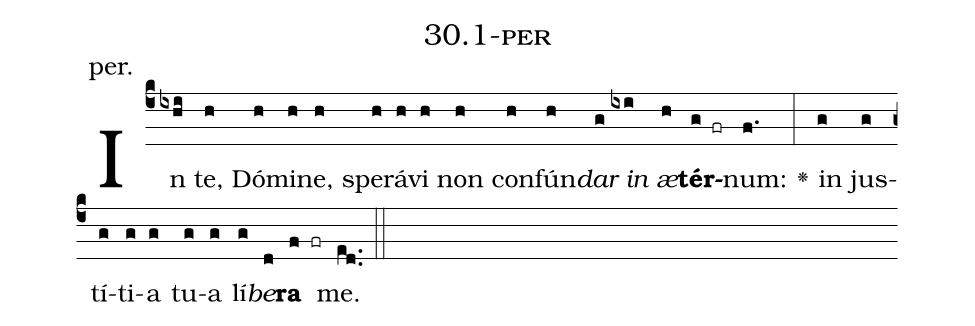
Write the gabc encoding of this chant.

name: 30.1-per;
annotation: per.;
%%
(c4)In(ixhi) te,(h) Dó(h)mi(h)ne,(h) spe(h)rá(h)vi(h) non(h) con(h)fún(h)<i>dar</i>(g) <i>in</i>(ixi) <i>æ</i>(h)<b>tér</b>(g fr)num:(f.) <v>\greheightstar</v>(:) in(g) jus(g)tí(g)ti(g)a(g) tu(g)a(g) lí(g)<i>be</i>(d)<b>ra</b>(f fr) me.(ed..) (::)


%E(g) u(g) o(g) u(d) a(f) e.(ed..) (::)
